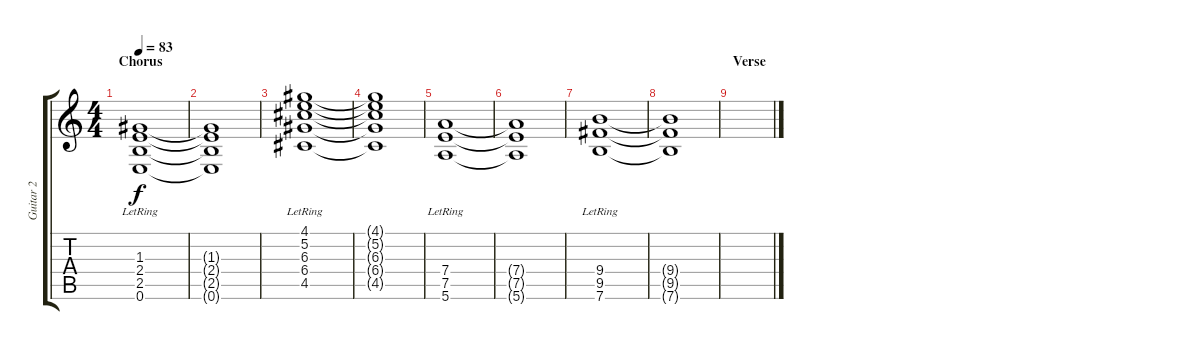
\track ("Guitar 2" "Guitar 2") {instrument distortionguitar}
\staff {score tabs}
\tuning (E4 B3 G3 D3 A2 E2) {hide}
\ts (4 4)
\section ("" "Chorus")
\tempo 83
\clef g2
\ks c
(1.3{lr} 2.4{lr} 2.5{lr} 0.6{lr}).1{dy f volume 13 instrument distortionguitar} |
(1.3{t} 2.4{t} 2.5{t} 0.6{t}).1 |
(4.1{lr} 5.2{lr} 6.3{lr} 6.4{lr} 4.5{lr}).1 |
(4.1{t} 5.2{t} 6.3{t} 6.4{t} 4.5{t}).1 |
(7.4{lr} 7.5{lr} 5.6{lr}).1 |
(7.4{t} 7.5{t} 5.6{t}).1 |
(9.4{lr} 9.5{lr} 7.6{lr}).1 |
(9.4{t} 9.5{t} 7.6{t}).1 |
\section ("" "Verse")
